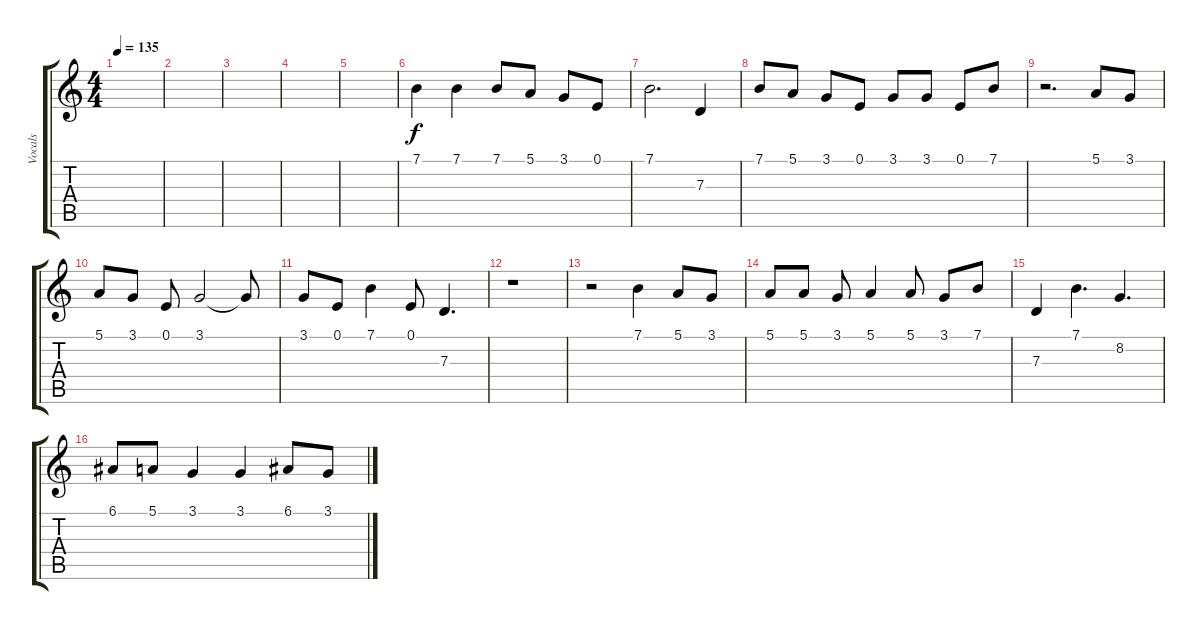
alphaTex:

\track ("Vocals" "Vocals") {instrument harmonica}
\staff {score tabs}
\tuning (E4 B3 G3 D3 A2 E2) {hide}
\ts (4 4)
\tempo 135
\clef g2
\ks c
|
|
|
|
|
7.1.4 7.1.4 7.1.8 5.1.8 3.1.8 0.1.8 |
7.1.2{d} 7.3.4 |
7.1.8 5.1.8 3.1.8 0.1.8 3.1.8 3.1.8 0.1.8 7.1.8 |
r.2{d} 5.1.8 3.1.8 |
5.1.8 3.1.8 0.1.8 3.1.2 3.1{t}.8 |
3.1.8 0.1.8 7.1.4 0.1.8 7.3.4{d} |
r.1 |
r.2 7.1.4 5.1.8 3.1.8 |
5.1.8 5.1.8 3.1.8 5.1.4 5.1.8 3.1.8 7.1.8 |
7.3.4 7.1.4{d} 8.2.4{d} |
6.1.8 5.1.8 3.1.4 3.1.4 6.1.8 3.1.8
